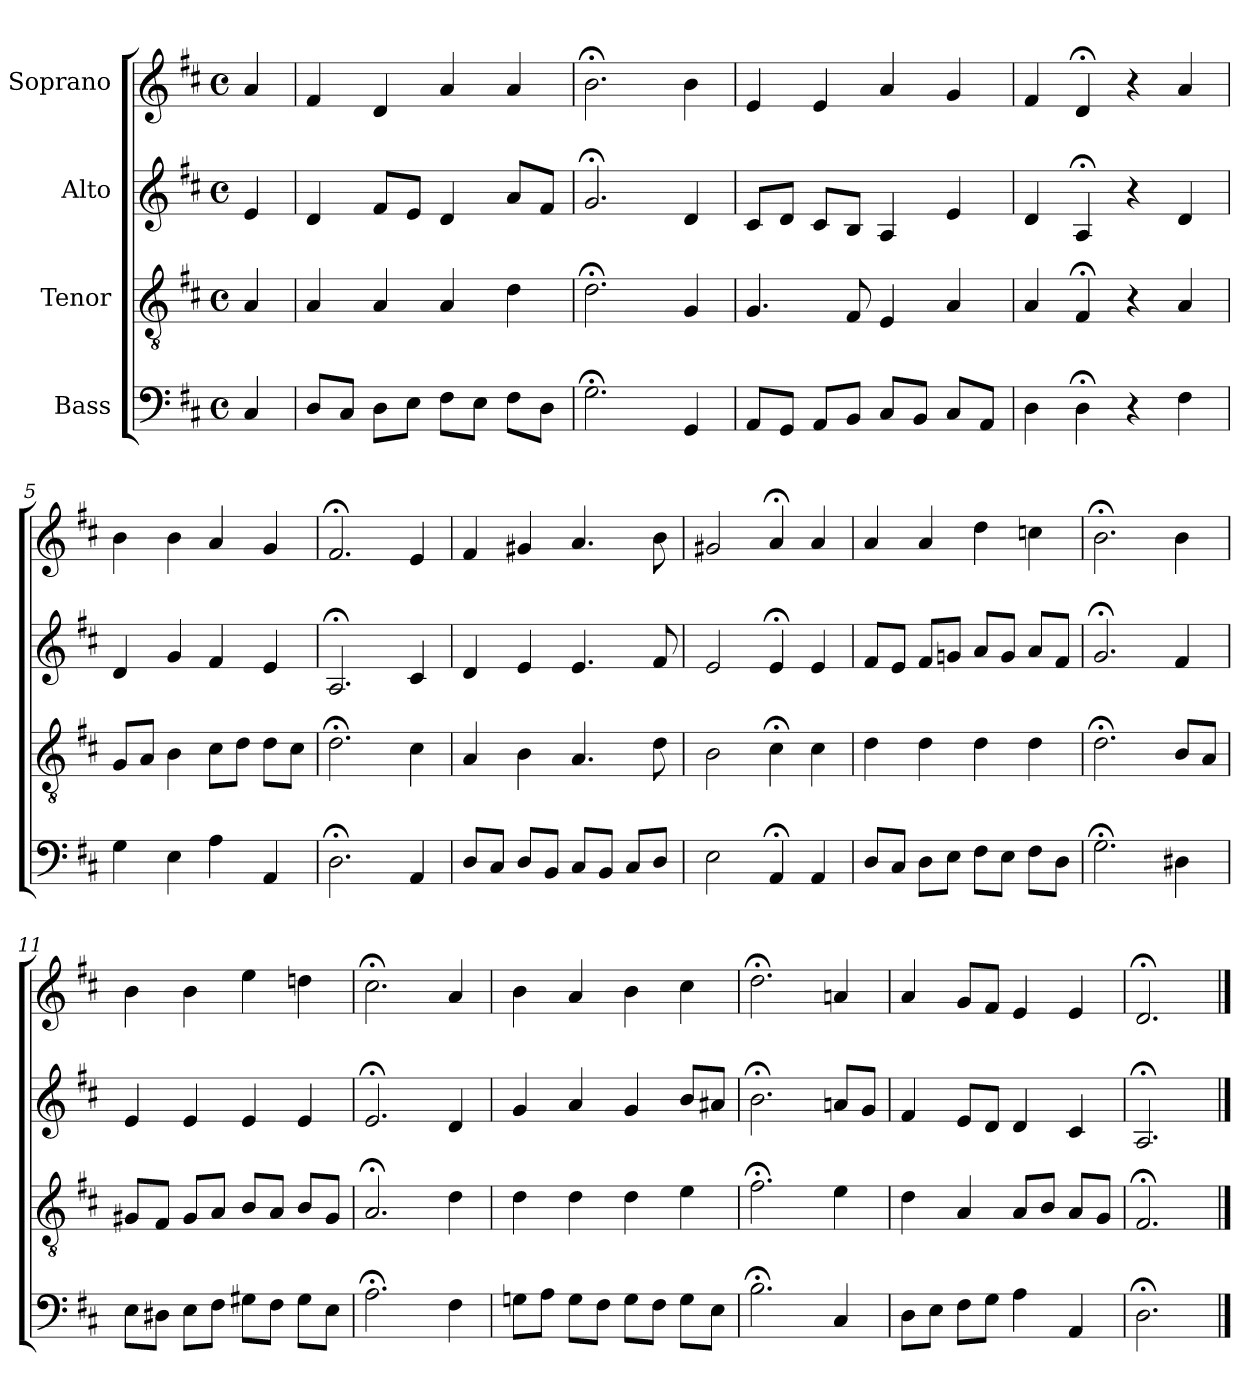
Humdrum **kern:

**kern	**kern	**kern	**kern
*part4	*part3	*part2	*part1
*staff4	*staff3	*staff2	*staff1
*I"Bass	*I"Tenor	*I"Alto	*I"Soprano
*clefF4	*clefGv2	*clefG2	*clefG2
*k[f#c#]	*k[f#c#]	*k[f#c#]	*k[f#c#]
*M4/4	*M4/4	*M4/4	*M4/4
*met(c)	*met(c)	*met(c)	*met(c)
=	=	=	=
4C#	4A	4e	4a
=1	=1	=1	=1
8DL	4A	4d	4f#
8C#J	.	.	.
8DL	4A	8f#L	4d
8EJ	.	8eJ	.
8F#L	4A	4d	4a
8EJ	.	.	.
8F#L	4d	8aL	4a
8DJ	.	8f#J	.
=2	=2	=2	=2
2.G;<	2.d;<	2.g;<	2.b;<
4GG	4G	4d	4b
=3	=3	=3	=3
8AAL	4.G	8c#L	4e
8GGJ	.	8dJ	.
8AAL	.	8c#L	4e
8BBJ	8F#	8BJ	.
8C#L	4E	4A	4a
8BBJ	.	.	.
8C#L	4A	4e	4g
8AAJ	.	.	.
=4	=4	=4	=4
4D	4A	4d	4f#
4D;<	4F#;<	4A;<	4d;<
4r	4r	4r	4r
4F#	4A	4d	4a
=5	=5	=5	=5
4G	8GL	4d	4b
.	8AJ	.	.
4E	4B	4g	4b
4A	8c#L	4f#	4a
.	8dJ	.	.
4AA	8dL	4e	4g
.	8c#J	.	.
=6	=6	=6	=6
2.D;<	2.d;<	2.A;<	2.f#;<
4AA	4c#	4c#	4e
=7	=7	=7	=7
8DL	4A	4d	4f#
8C#J	.	.	.
8DL	4B	4e	4g#X
8BBJ	.	.	.
8C#L	4.A	4.e	4.a
8BBJ	.	.	.
8C#L	.	.	.
8DJ	8d	8f#	8b
=8	=8	=8	=8
2E	2B	2e	2g#X
4AA;<	4c#;<	4e;<	4a;<
4AA	4c#	4e	4a
=9	=9	=9	=9
8DL	4d	8f#L	4a
8C#J	.	8eJ	.
8DL	4d	8f#L	4a
8EJ	.	8gnJ	.
8F#L	4d	8aL	4dd
8EJ	.	8gJ	.
8F#L	4d	8aL	4ccn
8DJ	.	8f#J	.
=10	=10	=10	=10
2.G;<	2.d;<	2.g;<	2.b;<
4D#X	8BL	4f#	4b
.	8AJ	.	.
=11	=11	=11	=11
8EL	8G#XL	4e	4b
8D#XJ	8F#J	.	.
8EL	8G#L	4e	4b
8F#J	8AJ	.	.
8G#XL	8BL	4e	4ee
8F#J	8AJ	.	.
8G#L	8BL	4e	4ddn
8EJ	8G#J	.	.
=12	=12	=12	=12
2.A;<	2.A;<	2.e;<	2.cc#;<
4F#	4d	4d	4a
=13	=13	=13	=13
8GnL	4d	4g	4b
8AJ	.	.	.
8GL	4d	4a	4a
8F#J	.	.	.
8GL	4d	4g	4b
8F#J	.	.	.
8GL	4e	8bL	4cc#
8EJ	.	8a#XJ	.
=14	=14	=14	=14
2.B;<	2.f#;<	2.b;<	2.dd;<
4C#	4e	8anL	4an
.	.	8gJ	.
=15	=15	=15	=15
8DL	4d	4f#	4a
8EJ	.	.	.
8F#L	4A	8eL	8gL
8GJ	.	8dJ	8f#J
4A	8AL	4d	4e
.	8BJ	.	.
4AA	8AL	4c#	4e
.	8GJ	.	.
=16	=16	=16	=16
2.D;<	2.F#;<	2.A;<	2.d;<
==	==	==	==
*-	*-	*-	*-
